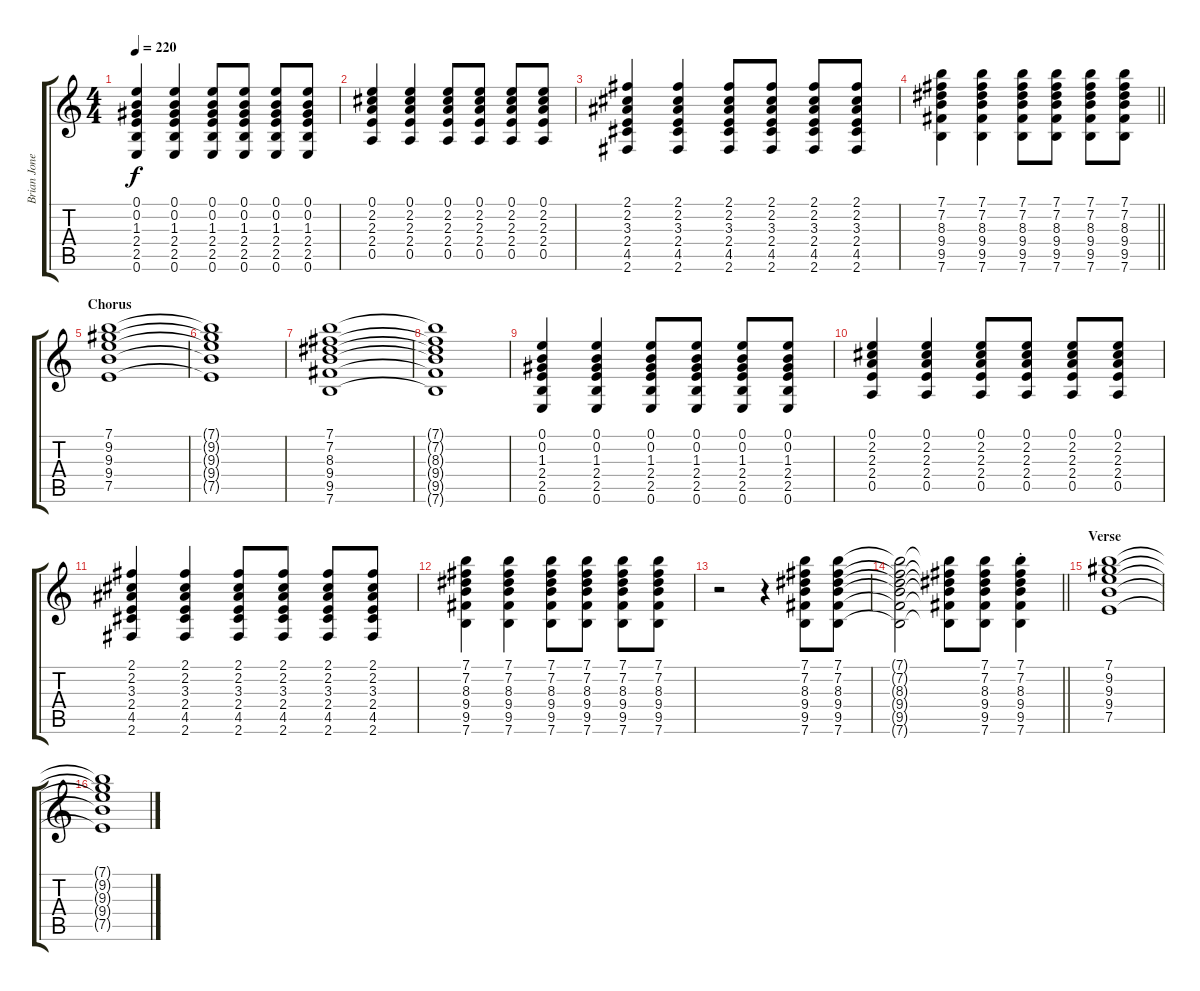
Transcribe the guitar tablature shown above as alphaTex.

\track ("Brian Jones" "Brian Jone") {instrument electricguitarclean}
\staff {score tabs}
\tuning (E4 B3 G3 D3 A2 E2) {hide}
\ts (4 4)
\tempo 220
\clef g2
\ks c
(0.1 0.2 1.3 2.4 2.5 0.6).4{dy f} (0.1 0.2 1.3 2.4 2.5 0.6).4 (0.1 0.2 1.3 2.4 2.5 0.6).8 (0.1 0.2 1.3 2.4 2.5 0.6).8 (0.1 0.2 1.3 2.4 2.5 0.6).8 (0.1 0.2 1.3 2.4 2.5 0.6).8 |
(0.1 2.2 2.3 2.4 0.5).4 (0.1 2.2 2.3 2.4 0.5).4 (0.1 2.2 2.3 2.4 0.5).8 (0.1 2.2 2.3 2.4 0.5).8 (0.1 2.2 2.3 2.4 0.5).8 (0.1 2.2 2.3 2.4 0.5).8 |
(2.1 2.2 3.3 2.4 4.5 2.6).4 (2.1 2.2 3.3 2.4 4.5 2.6).4 (2.1 2.2 3.3 2.4 4.5 2.6).8 (2.1 2.2 3.3 2.4 4.5 2.6).8 (2.1 2.2 3.3 2.4 4.5 2.6).8 (2.1 2.2 3.3 2.4 4.5 2.6).8 |
\barLineRight lightlight
(7.1 7.2 8.3 9.4 9.5 7.6).4 (7.1 7.2 8.3 9.4 9.5 7.6).4 (7.1 7.2 8.3 9.4 9.5 7.6).8 (7.1 7.2 8.3 9.4 9.5 7.6).8 (7.1 7.2 8.3 9.4 9.5 7.6).8 (7.1 7.2 8.3 9.4 9.5 7.6).8 |
\section ("" "Chorus")
(7.1 9.2 9.3 9.4 7.5).1 |
(7.1{t} 9.2{t} 9.3{t} 9.4{t} 7.5{t}).1 |
(7.1 7.2 8.3 9.4 9.5 7.6).1 |
(7.1{t} 7.2{t} 8.3{t} 9.4{t} 9.5{t} 7.6{t}).1 |
(0.1 0.2 1.3 2.4 2.5 0.6).4 (0.1 0.2 1.3 2.4 2.5 0.6).4 (0.1 0.2 1.3 2.4 2.5 0.6).8 (0.1 0.2 1.3 2.4 2.5 0.6).8 (0.1 0.2 1.3 2.4 2.5 0.6).8 (0.1 0.2 1.3 2.4 2.5 0.6).8 |
(0.1 2.2 2.3 2.4 0.5).4 (0.1 2.2 2.3 2.4 0.5).4 (0.1 2.2 2.3 2.4 0.5).8 (0.1 2.2 2.3 2.4 0.5).8 (0.1 2.2 2.3 2.4 0.5).8 (0.1 2.2 2.3 2.4 0.5).8 |
(2.1 2.2 3.3 2.4 4.5 2.6).4 (2.1 2.2 3.3 2.4 4.5 2.6).4 (2.1 2.2 3.3 2.4 4.5 2.6).8 (2.1 2.2 3.3 2.4 4.5 2.6).8 (2.1 2.2 3.3 2.4 4.5 2.6).8 (2.1 2.2 3.3 2.4 4.5 2.6).8 |
(7.1 7.2 8.3 9.4 9.5 7.6).4 (7.1 7.2 8.3 9.4 9.5 7.6).4 (7.1 7.2 8.3 9.4 9.5 7.6).8 (7.1 7.2 8.3 9.4 9.5 7.6).8 (7.1 7.2 8.3 9.4 9.5 7.6).8 (7.1 7.2 8.3 9.4 9.5 7.6).8 |
r.2 r.4 (7.1 7.2 8.3 9.4 9.5 7.6).8 (7.1 7.2 8.3 9.4 9.5 7.6).8 |
\barLineRight lightlight
(7.1{t} 7.2{t} 8.3{t} 9.4{t} 9.5{t} 7.6{t}).2 (7.1{t} 7.2{t} 8.3{t} 9.4{t} 9.5{t} 7.6{t}).8 (7.1 7.2 8.3 9.4 9.5 7.6).8 (7.1{st} 7.2{st} 8.3{st} 9.4{st} 9.5{st} 7.6{st}).4 |
\section ("" "Verse")
(7.1 9.2 9.3 9.4 7.5).1 |
(7.1{t} 9.2{t} 9.3{t} 9.4{t} 7.5{t}).1
